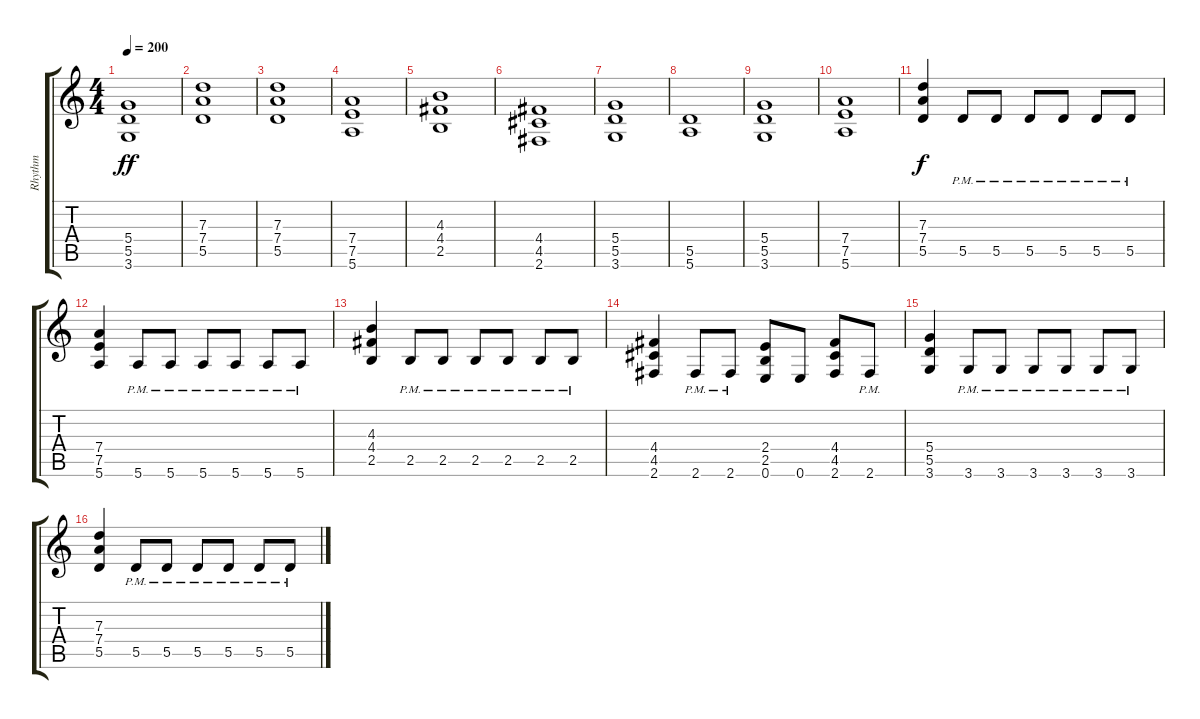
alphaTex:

\track ("Rhythm" "Rhythm") {instrument distortionguitar}
\staff {score tabs}
\tuning (E4 B3 G3 D3 A2 E2) {hide}
\ts (4 4)
\tempo 200
\clef g2
\ks c
(5.4 5.5 3.6).1{dy ff} |
(7.3 7.4 5.5).1 |
(7.3 7.4 5.5).1 |
(7.4 7.5 5.6).1 |
(4.3 4.4 2.5).1 |
(4.4 4.5 2.6).1 |
(5.4 5.5 3.6).1 |
(5.5 5.6).1 |
(5.4 5.5 3.6).1 |
(7.4 7.5 5.6).1 |
(7.3 7.4 5.5).4{dy f} 5.5{pm}.8 5.5{pm}.8 5.5{pm}.8 5.5{pm}.8 5.5{pm}.8 5.5{pm}.8 |
(7.4 7.5 5.6).4 5.6{pm}.8 5.6{pm}.8 5.6{pm}.8 5.6{pm}.8 5.6{pm}.8 5.6{pm}.8 |
(4.3 4.4 2.5).4 2.5{pm}.8 2.5{pm}.8 2.5{pm}.8 2.5{pm}.8 2.5{pm}.8 2.5{pm}.8 |
(4.4 4.5 2.6).4 2.6{pm}.8 2.6{pm}.8 (2.4 2.5 0.6).8 0.6.8 (4.4 4.5 2.6).8 2.6{pm}.8 |
(5.4 5.5 3.6).4 3.6{pm}.8 3.6{pm}.8 3.6{pm}.8 3.6{pm}.8 3.6{pm}.8 3.6{pm}.8 |
(7.3 7.4 5.5).4 5.5{pm}.8 5.5{pm}.8 5.5{pm}.8 5.5{pm}.8 5.5{pm}.8 5.5{pm}.8
